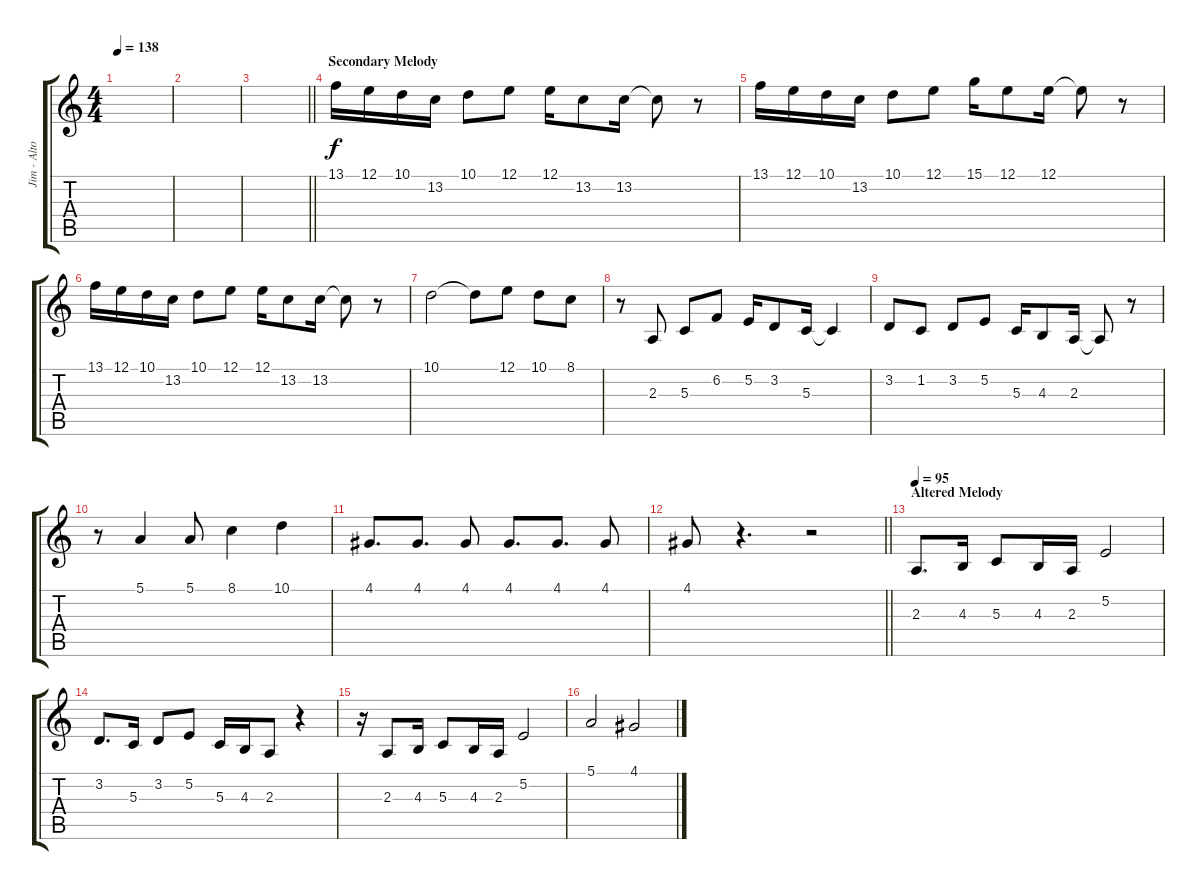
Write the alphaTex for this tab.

\track ("Jim - Alto Sax" "Jim - Alto") {instrument altosax}
\staff {score tabs}
\tuning (E4 B3 G3 D3 A2 E2) {hide}
\ts (4 4)
\tempo 138
\clef g2
\ks c
|
|
\barLineRight lightlight
|
\section ("" "Secondary Melody")
13.1.16 12.1.16 10.1.16 13.2.16 10.1.8 12.1.8 12.1.16 13.2.8 13.2.16 13.2{t}.8 r.8 |
13.1.16 12.1.16 10.1.16 13.2.16 10.1.8 12.1.8 15.1.16 12.1.8 12.1.16 12.1{t}.8 r.8 |
13.1.16 12.1.16 10.1.16 13.2.16 10.1.8 12.1.8 12.1.16 13.2.8 13.2.16 13.2{t}.8 r.8 |
10.1.2 10.1{t}.8 12.1.8 10.1.8 8.1.8 |
r.8 2.3.8 5.3.8 6.2.8 5.2.16 3.2.8 5.3.16 5.3{t}.4 |
3.2.8 1.2.8 3.2.8 5.2.8 5.3.16 4.3.8 2.3.16 2.3{t}.8 r.8 |
r.8 5.1.4 5.1.8 8.1.4 10.1.4 |
4.1.8{d} 4.1.8{d} 4.1.8 4.1.8{d} 4.1.8{d} 4.1.8 |
\barLineRight lightlight
4.1.8 r.4{d} r.2 |
\section ("" "Altered Melody")
\tempo 95
2.3.8{d volume 16 instrument clarinet} 4.3.16 5.3.8 4.3.16 2.3.16 5.2.2 |
3.2.8{d} 5.3.16 3.2.8 5.2.8 5.3.16 4.3.16 2.3.8 r.4 |
r.16 2.3.8 4.3.16 5.3.8 4.3.16 2.3.16 5.2.2 |
5.1.2 4.1.2
